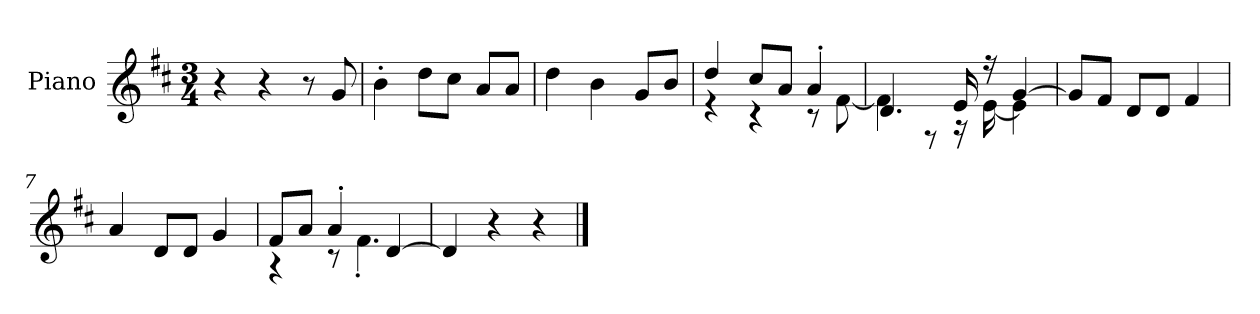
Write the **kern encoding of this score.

**kern
*part1
*staff1
*I"Piano
*I'P-no
*clefG2
*k[f#c#]
*M3/4
*MM172
=1
4r
4r
8r
8g/
=2
4b'\
8dd\L
8cc#\J
8a/L
8a/J
=3
4dd\
4b\
8g/L
8b/J
=4
*^
4dd/	4r
8cc#/L	4r
8a/J	.
4a'/	8r
.	[8f#\
=5	=5
4.d/	4f#\]
.	8r
16e/	16r
16r	[16e\
[4g/	4e\]
*v	*v
=6
8g/L]
8f#/J
8d/L
8d/J
4f#/
=7
4a/
8d/L
8d/J
4g/
!!LO:LB:g=z
=8
*^
8f#/L	4r
8a/J	.
4a'/	8r
.	4.f#'\
[4d/	.
*v	*v
=9
4d/]
4r
4r
==
*-
